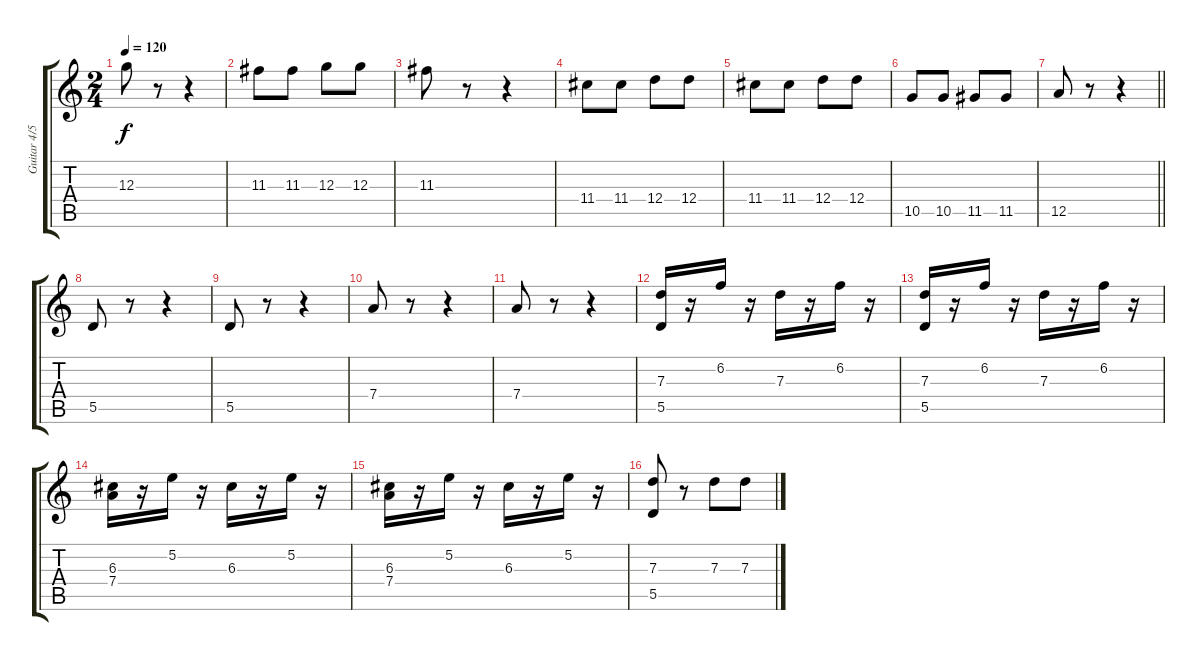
\track ("Guitar 4/5" "Guitar 4/5") {instrument electricguitarmuted}
\staff {score tabs}
\tuning (E4 B3 G3 D3 A2 E2) {hide}
\ts (2 4)
\tempo 120
\clef g2
\ks c
12.3.8{dy f} r.8 r.4 |
11.3.8 11.3.8 12.3.8 12.3.8 |
11.3.8 r.8 r.4 |
11.4.8 11.4.8 12.4.8 12.4.8 |
11.4.8 11.4.8 12.4.8 12.4.8 |
10.5.8 10.5.8 11.5.8 11.5.8 |
\barLineRight lightlight
12.5.8 r.8 r.4 |
5.5.8 r.8 r.4 |
5.5.8 r.8 r.4 |
7.4.8 r.8 r.4 |
7.4.8 r.8 r.4 |
(7.3 5.5).16 r.16 6.2.16 r.16 7.3.16 r.16 6.2.16 r.16 |
(7.3 5.5).16 r.16 6.2.16 r.16 7.3.16 r.16 6.2.16 r.16 |
(6.3 7.4).16 r.16 5.2.16 r.16 6.3.16 r.16 5.2.16 r.16 |
(6.3 7.4).16 r.16 5.2.16 r.16 6.3.16 r.16 5.2.16 r.16 |
(7.3 5.5).8 r.8 7.3.8 7.3.8
